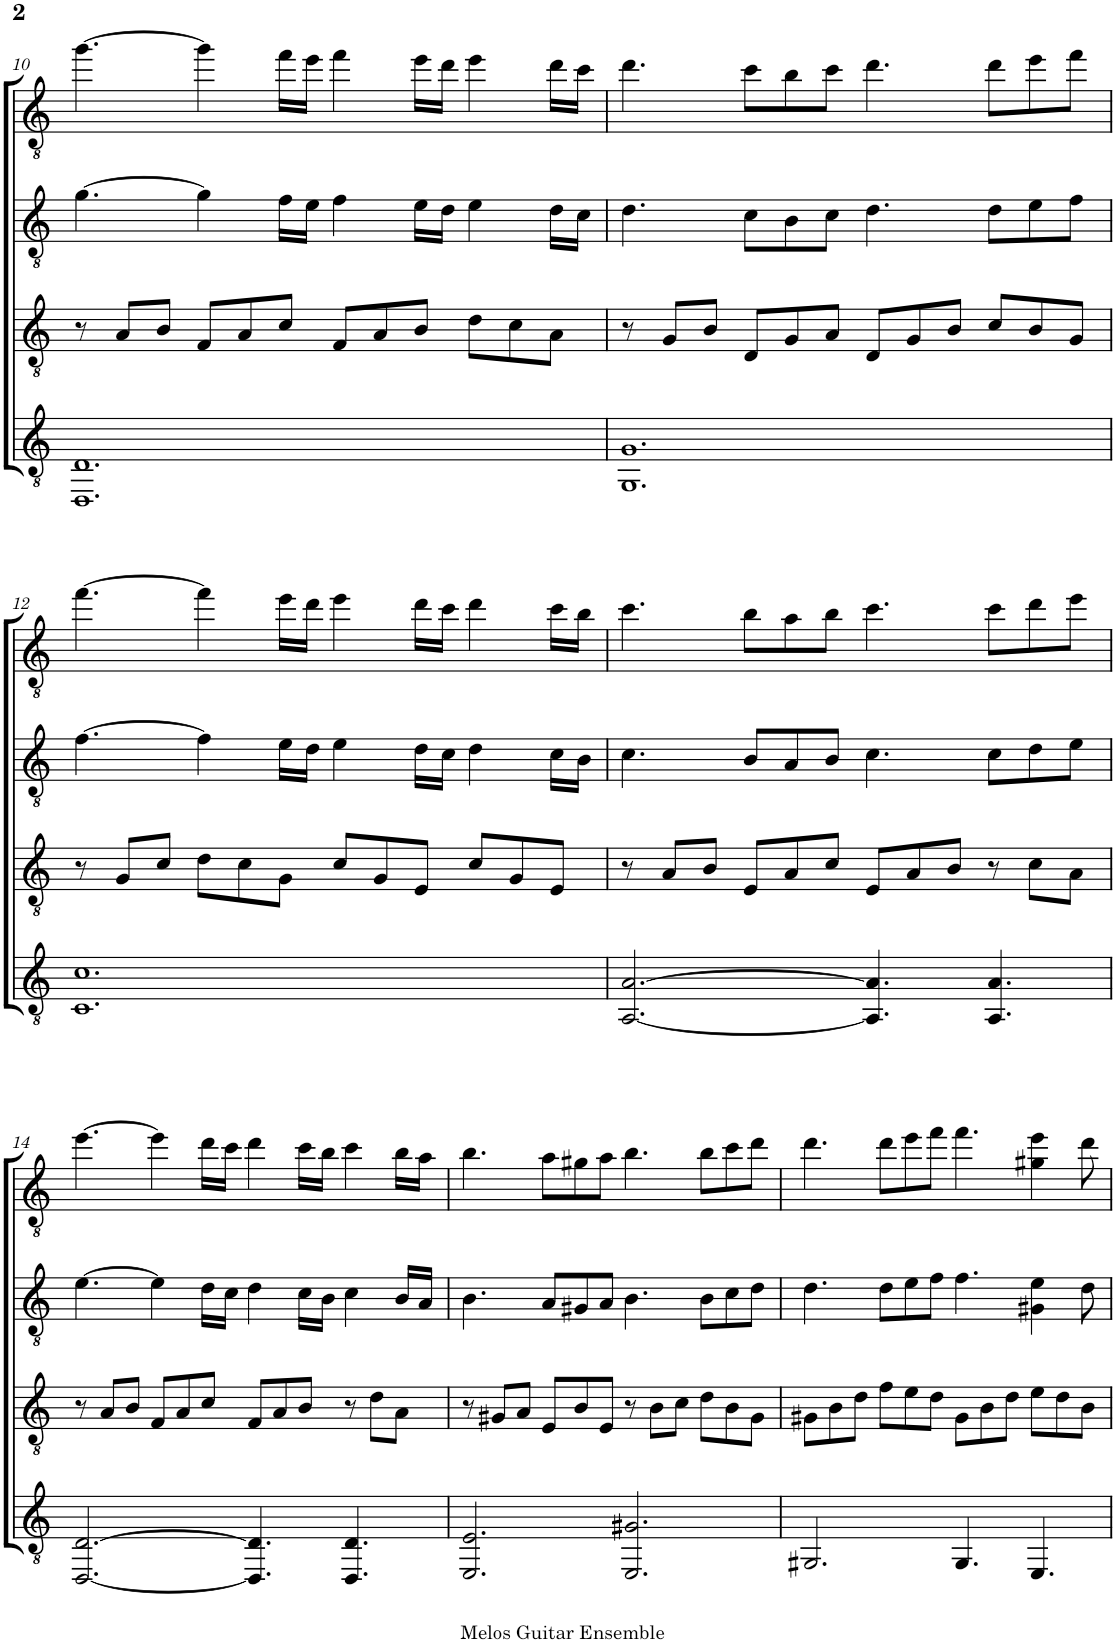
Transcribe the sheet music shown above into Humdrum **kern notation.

**kern	**kern	**kern	**kern
*part4	*part3	*part2	*part1
*staff4	*staff3	*staff2	*staff1
*I"Gt-4	*I"Gt-3	*I"Gt-2	*I"Gt-1
!!LO:PB:g=z
*clefGv2	*clefGv2	*clefGv2	*clefGv2
*k[]	*k[]	*k[]	*k[]
*M12/8	*M12/8	*M12/8	*M12/8
=10	=10	=10	=10
1.DD 1.D	8r	[4.g\	[4.gg\
.	8A/L	.	.
.	8B/J	.	.
.	8F/L	4g\]	4gg\]
.	8A/	.	.
.	8c/J	16f\LL	16ff\LL
.	.	16e\JJ	16ee\JJ
.	8F/L	4f\	4ff\
.	8A/	.	.
.	8B/J	16e\LL	16ee\LL
.	.	16d\JJ	16dd\JJ
.	8d\L	4e\	4ee\
.	8c\	.	.
.	8A\J	16d\LL	16dd\LL
.	.	16c\JJ	16cc\JJ
=11	=11	=11	=11
1.GG 1.G	8r	4.d\	4.dd\
.	8G/L	.	.
.	8B/J	.	.
.	8D/L	8c\L	8cc\L
.	8G/	8B\	8b\
.	8A/J	8c\J	8cc\J
.	8D/L	4.d\	4.dd\
.	8G/	.	.
.	8B/J	.	.
.	8c/L	8d\L	8dd\L
.	8B/	8e\	8ee\
.	8G/J	8f\J	8ff\J
!!LO:LB:g=z
=12	=12	=12	=12
1.C 1.c	8r	[4.f\	[4.ff\
.	8G/L	.	.
.	8c/J	.	.
.	8d\L	4f\]	4ff\]
.	8c\	.	.
.	8G\J	16e\LL	16ee\LL
.	.	16d\JJ	16dd\JJ
.	8c/L	4e\	4ee\
.	8G/	.	.
.	8E/J	16d\LL	16dd\LL
.	.	16c\JJ	16cc\JJ
.	8c/L	4d\	4dd\
.	8G/	.	.
.	8E/J	16c\LL	16cc\LL
.	.	16B\JJ	16b\JJ
=13	=13	=13	=13
[2.AA/ [2.A/	8r	4.c\	4.cc\
.	8A/L	.	.
.	8B/J	.	.
.	8E/L	8B/L	8b\L
.	8A/	8A/	8a\
.	8c/J	8B/J	8b\J
4.AA/] 4.A/]	8E/L	4.c\	4.cc\
.	8A/	.	.
.	8B/J	.	.
4.AA/ 4.A/	8r	8c\L	8cc\L
.	8c\L	8d\	8dd\
.	8A\J	8e\J	8ee\J
!!LO:LB:g=z
=14	=14	=14	=14
[2.DD/ [2.D/	8r	[4.e\	[4.ee\
.	8A/L	.	.
.	8B/J	.	.
.	8F/L	4e\]	4ee\]
.	8A/	.	.
.	8c/J	16d\LL	16dd\LL
.	.	16c\JJ	16cc\JJ
4.DD/] 4.D/]	8F/L	4d\	4dd\
.	8A/	.	.
.	8B/J	16c\LL	16cc\LL
.	.	16B\JJ	16b\JJ
4.DD/ 4.D/	8r	4c\	4cc\
.	8d\L	.	.
.	8A\J	16B/LL	16b\LL
.	.	16A/JJ	16a\JJ
=15	=15	=15	=15
2.EE/ 2.E/	8r	4.B\	4.b\
.	8G#X/L	.	.
.	8A/J	.	.
.	8E/L	8A/L	8a\L
.	8B/	8G#X/	8g#X\
.	8E/J	8A/J	8a\J
2.EE/ 2.G#X/	8r	4.B\	4.b\
.	8B\L	.	.
.	8c\J	.	.
.	8d\L	8B\L	8b\L
.	8B\	8c\	8cc\
.	8G#\J	8d\J	8dd\J
=16	=16	=16	=16
2.GG#X/	8G#X\L	4.d\	4.dd\
.	8B\	.	.
.	8d\J	.	.
.	8f\L	8d\L	8dd\L
.	8e\	8e\	8ee\
.	8d\J	8f\J	8ff\J
4.GG#/	8G#\L	4.f\	4.ff\
.	8B\	.	.
.	8d\J	.	.
4.EE/	8e\L	4G#X\ 4e\	4g#X\ 4ee\
.	8d\	.	.
.	8B\J	8d\	8dd\
=	=	=	=
*-	*-	*-	*-
